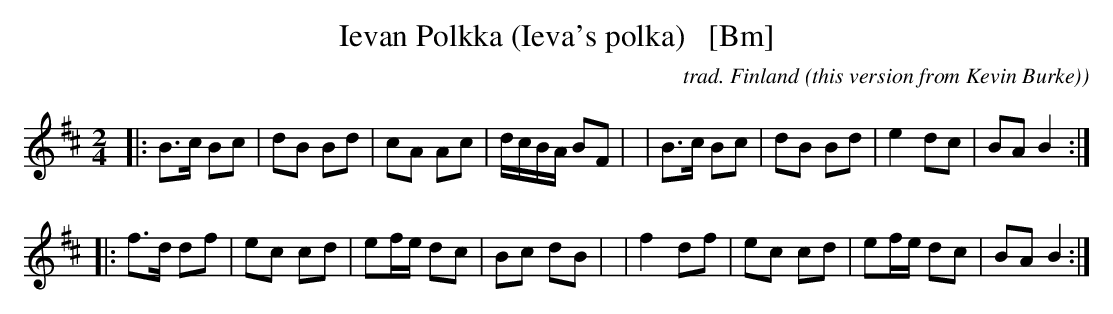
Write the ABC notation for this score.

X:1
T: Ievan Polkka (Ieva's polka)   [Bm]
C: trad. Finland
O: this version from Kevin Burke)
M: 2/4
L: 1/16
K: Bm
|: B3c B2c2 | d2B2 B2d2 | c2A2 A2c2 | dcBA B2F2 |\
|  B3c B2c2 | d2B2 B2d2 | e4   d2c2 | B2A2 B4  :|
|: f3d d2f2 | e2c2 c2d2 | e2fe d2c2 | B2c2 d2B2 |\
|  f4  d2f2 | e2c2 c2d2 | e2fe d2c2 | B2A2 B4  :|
